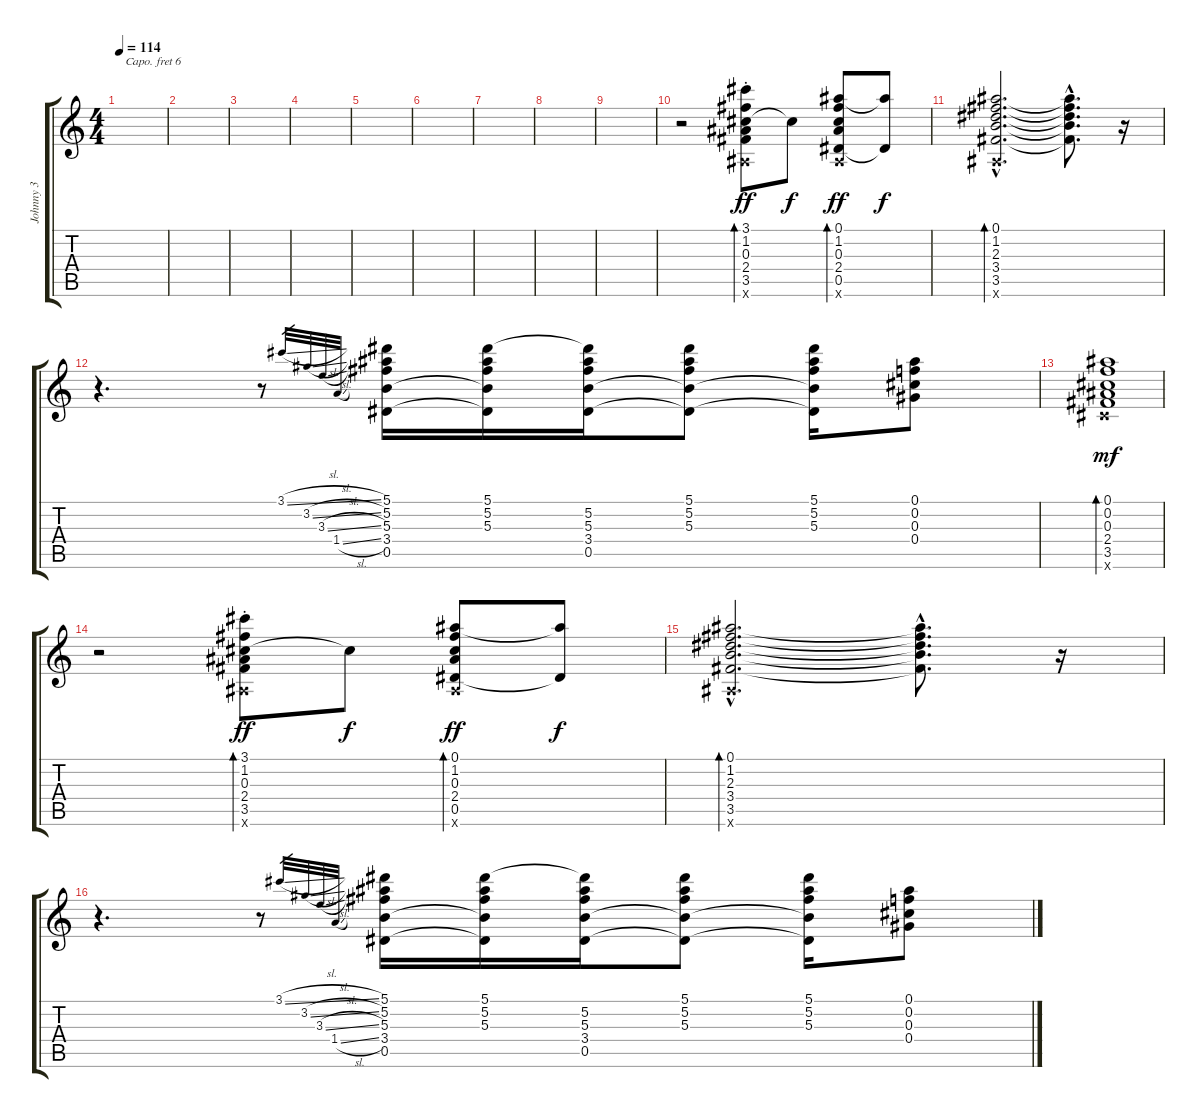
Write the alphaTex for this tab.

\track ("Johnny 3" "Johnny 3") {instrument electricguitarclean}
\staff {score tabs}
\capo 6
\tuning (E4 B3 G3 D3 A2 E2) {hide}
\ts (4 4)
\tempo 114
\clef g2
\ks c
|
|
|
|
|
|
|
|
|
r.2 (3.1{st} 1.2 0.3 2.4 3.5 0.6{x}).8{bd 60 dy ff volume 13} 0.3{t}.8{dy f} (0.1 1.2 0.3 2.4 0.5 0.6{x}).8{bd 60 dy ff volume 13} (0.1{t} 0.5{t}).8{dy f} |
(0.1{hac} 1.2{hac} 2.3{hac} 3.4{hac} 3.5{hac} 0.6{hac x}).2{d bd 120 volume 13} (0.1{hac t} 1.2{hac t} 2.3{hac t} 3.4{hac t} 3.5{hac t}).8{d} r.16{volume 11} |
r.4{d} r.8 3.1{sl}.32{gr} 3.2{sl}.32{gr} 3.3{sl}.32{gr} 1.4{sl}.32{gr} (5.1 5.2 5.3 3.4 0.5).16{volume 13} (5.1 5.2 5.3 3.4{t} 0.5{t}).16{volume 13} (5.1{t} 5.2 5.3 3.4 0.5).16{volume 13} (5.1 5.2 5.3 3.4{t} 0.5{t}).8{volume 13} (5.1 5.2 5.3 3.4{t} 0.5{t}).16{volume 12} (0.1 0.2 0.3 0.4).8{volume 11} |
(0.1 0.2 0.3 2.4 3.5 3.6{x}).1{bd 120 dy mf volume 13} |
r.2 (3.1{st} 1.2 0.3 2.4 3.5 0.6{x}).8{bd 60 dy ff volume 13} 0.3{t}.8{dy f} (0.1 1.2 0.3 2.4 0.5 0.6{x}).8{bd 60 dy ff volume 13} (0.1{t} 0.5{t}).8{dy f} |
(0.1{hac} 1.2{hac} 2.3{hac} 3.4{hac} 3.5{hac} 0.6{hac x}).2{d bd 120 volume 13} (0.1{hac t} 1.2{hac t} 2.3{hac t} 3.4{hac t} 3.5{hac t}).8{d} r.16{volume 11} |
r.4{d} r.8 3.1{sl}.32{gr} 3.2{sl}.32{gr} 3.3{sl}.32{gr} 1.4{sl}.32{gr} (5.1 5.2 5.3 3.4 0.5).16{volume 13} (5.1 5.2 5.3 3.4{t} 0.5{t}).16{volume 13} (5.1{t} 5.2 5.3 3.4 0.5).16{volume 13} (5.1 5.2 5.3 3.4{t} 0.5{t}).8{volume 13} (5.1 5.2 5.3 3.4{t} 0.5{t}).16{volume 12} (0.1 0.2 0.3 0.4).8{volume 11}
